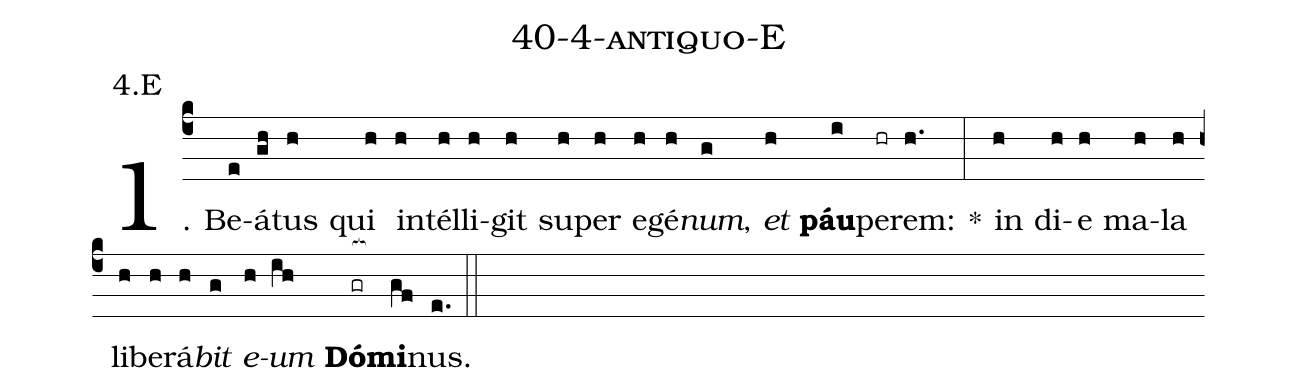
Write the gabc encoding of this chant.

name: 40-4-antiquo-E;
annotation: 4.E;
%%
(c4)1. Be(e)á(gh)tus(h) qui(h) in(h)tél(h)li(h)git(h) su(h)per(h) e(h)gé(h)<i>num</i>,(g) <i>et</i>(h) <b>páu</b>(i)pe(hr)rem:(h.) *(:) in(h) di(h)e(h) ma(h)la(h) li(h)be(h)rá(h)<i>bit</i>(g) <i>e</i>(h)<i>um</i>(ih) <b>Dó</b>(gr[ocb:1{])<b>mi</b>(gf[ocb:0}])nus.(e.) (::)
